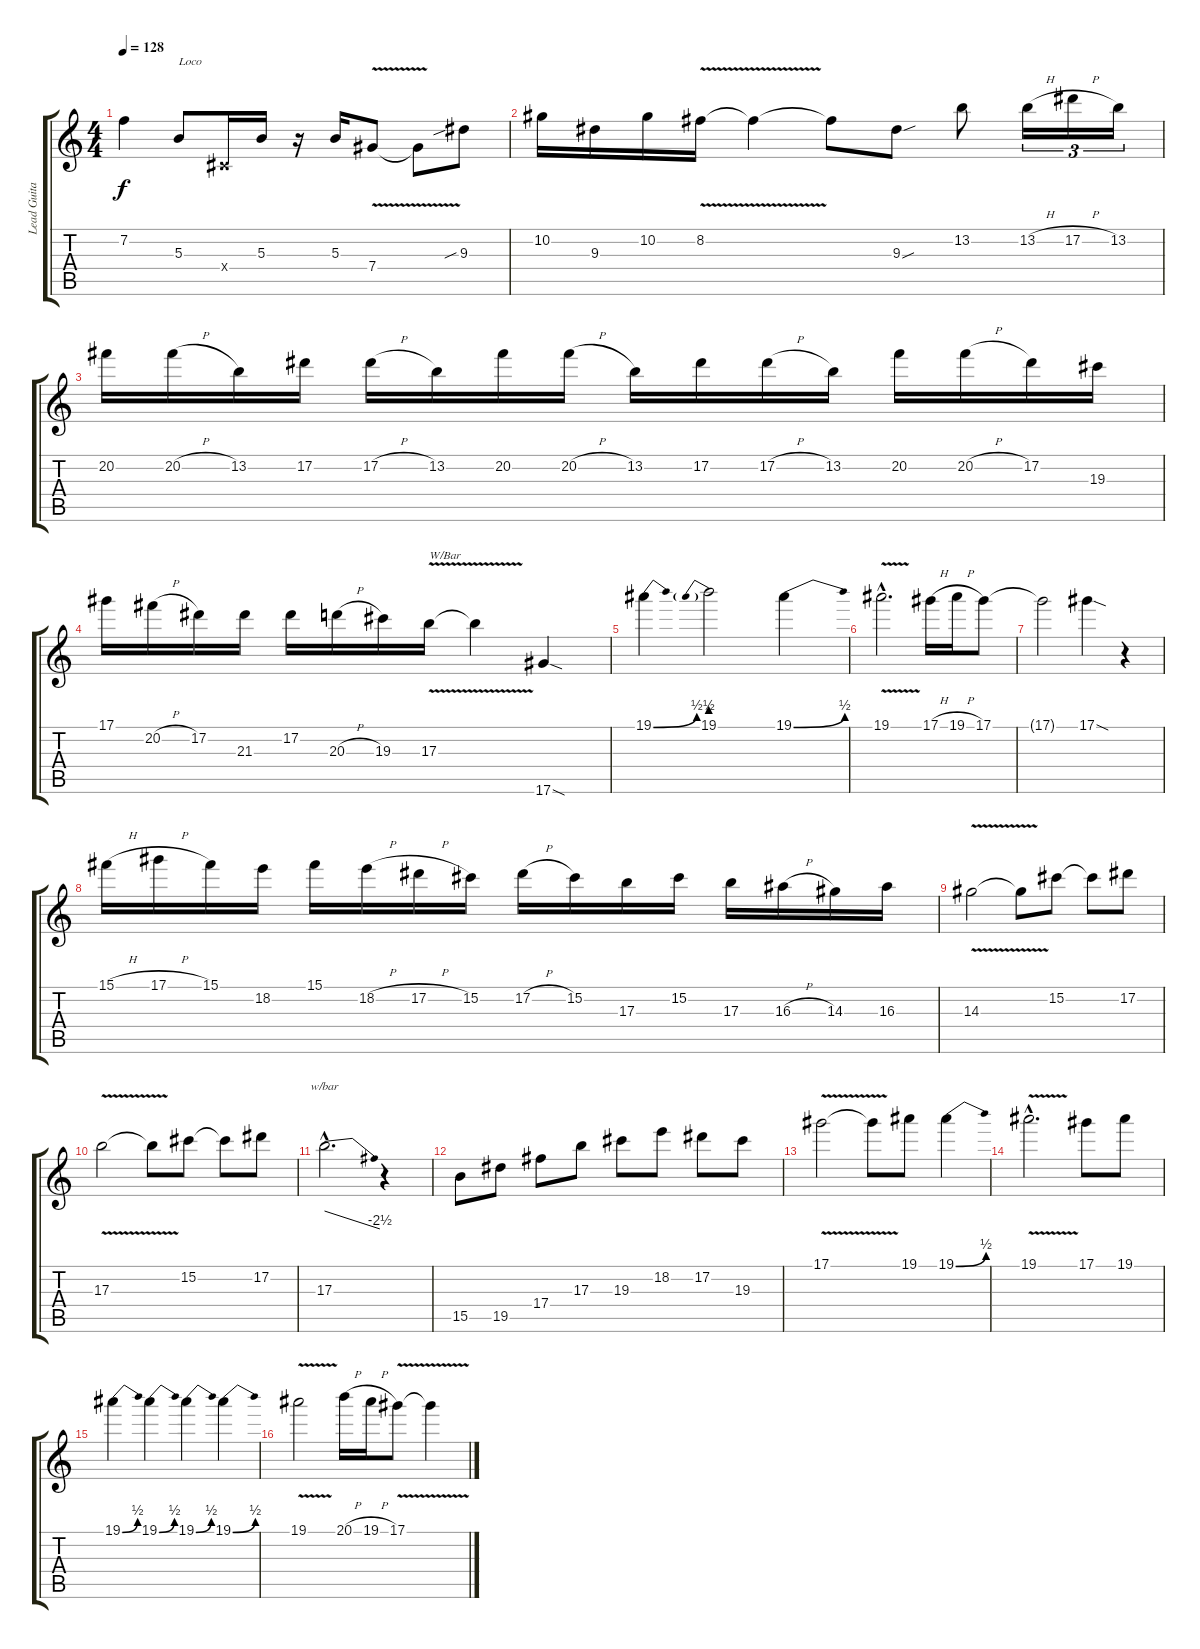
\track ("Lead Guitar [Warren DeMartini]" "Lead Guita") {instrument distortionguitar}
\staff {score tabs}
\tuning (Eb4 Bb3 Gb3 Db3 Ab2 Eb2) {hide}
\ts (4 4)
\tempo 128
\clef g2
\ks c
7.2{t}.4{dy f} 5.3.8{txt "Loco"} 0.4{x}.16 5.3.16 r.16 5.3.16 7.4{v}.8 7.4{t}.8 9.3{sib}.8 |
10.2.16 9.3.16 10.2.16 8.2{v}.16 8.2{t}.4 8.2{t}.8 9.3{sou}.8 13.2.8 13.2{h}.16{tu (3 2)} 17.2{h}.16{tu (3 2)} 13.2.16{tu (3 2)} |
20.2.16 20.2{h}.16 13.2.16 17.2.16 17.2{h}.16 13.2.16 20.2.16 20.2{h}.16 13.2.16 17.2.16 17.2{h}.16 13.2.16 20.2.16 20.2{h}.16 17.2.16 19.3.16 |
17.1.16 20.2{h}.16 17.2.16 21.3.16 17.2.16 20.3{h}.16 19.3.16 17.3{v}.16{txt "W/Bar"} 17.3{t}.4 17.6{sod}.4 |
19.1{be (bend 0 0 60 2)}.4 19.1{be (prebend 0 2 60 2)}.2 19.1{be (bend 0 0 60 2)}.4 |
19.1{v hac}.2{d} 17.1{h}.16 19.1{h}.16 17.1.8 |
17.1{t}.2 17.1{sod}.4 r.4 |
15.1{h}.16 17.1{h}.16 15.1.16 18.2.16 15.1.16 18.2{h}.16 17.2{h}.16 15.2.16 17.2{h}.16 15.2.16 17.3.16 15.2.16 17.3.16 16.3{h}.16 14.3.16 16.3.16 |
14.3{v}.2 14.3{t}.8 15.2.8 15.2{t}.8 17.2.8 |
17.3{v}.2 17.3{t}.8 15.2.8 15.2{t}.8 17.2.8 |
17.3{hac}.2{d tbe (dive default 0 0 60 -10)} r.4 |
15.5.8 19.5.8 17.4.8 17.3.8 19.3.8 18.2.8 17.2.8 19.3.8 |
17.1{v}.2 17.1{t}.8 19.1.8 19.1{be (bend 0 0 60 2)}.4 |
19.1{v hac}.2{d} 17.1.8 19.1.8 |
19.1{be (bend 0 0 60 2)}.4 19.1{be (bend 0 0 60 2)}.4 19.1{be (bend 0 0 60 2)}.4 19.1{be (bend 0 0 60 2)}.4 |
19.1{v}.2 20.1{h}.16 19.1{h}.16 17.1{v}.8 17.1{t}.4
